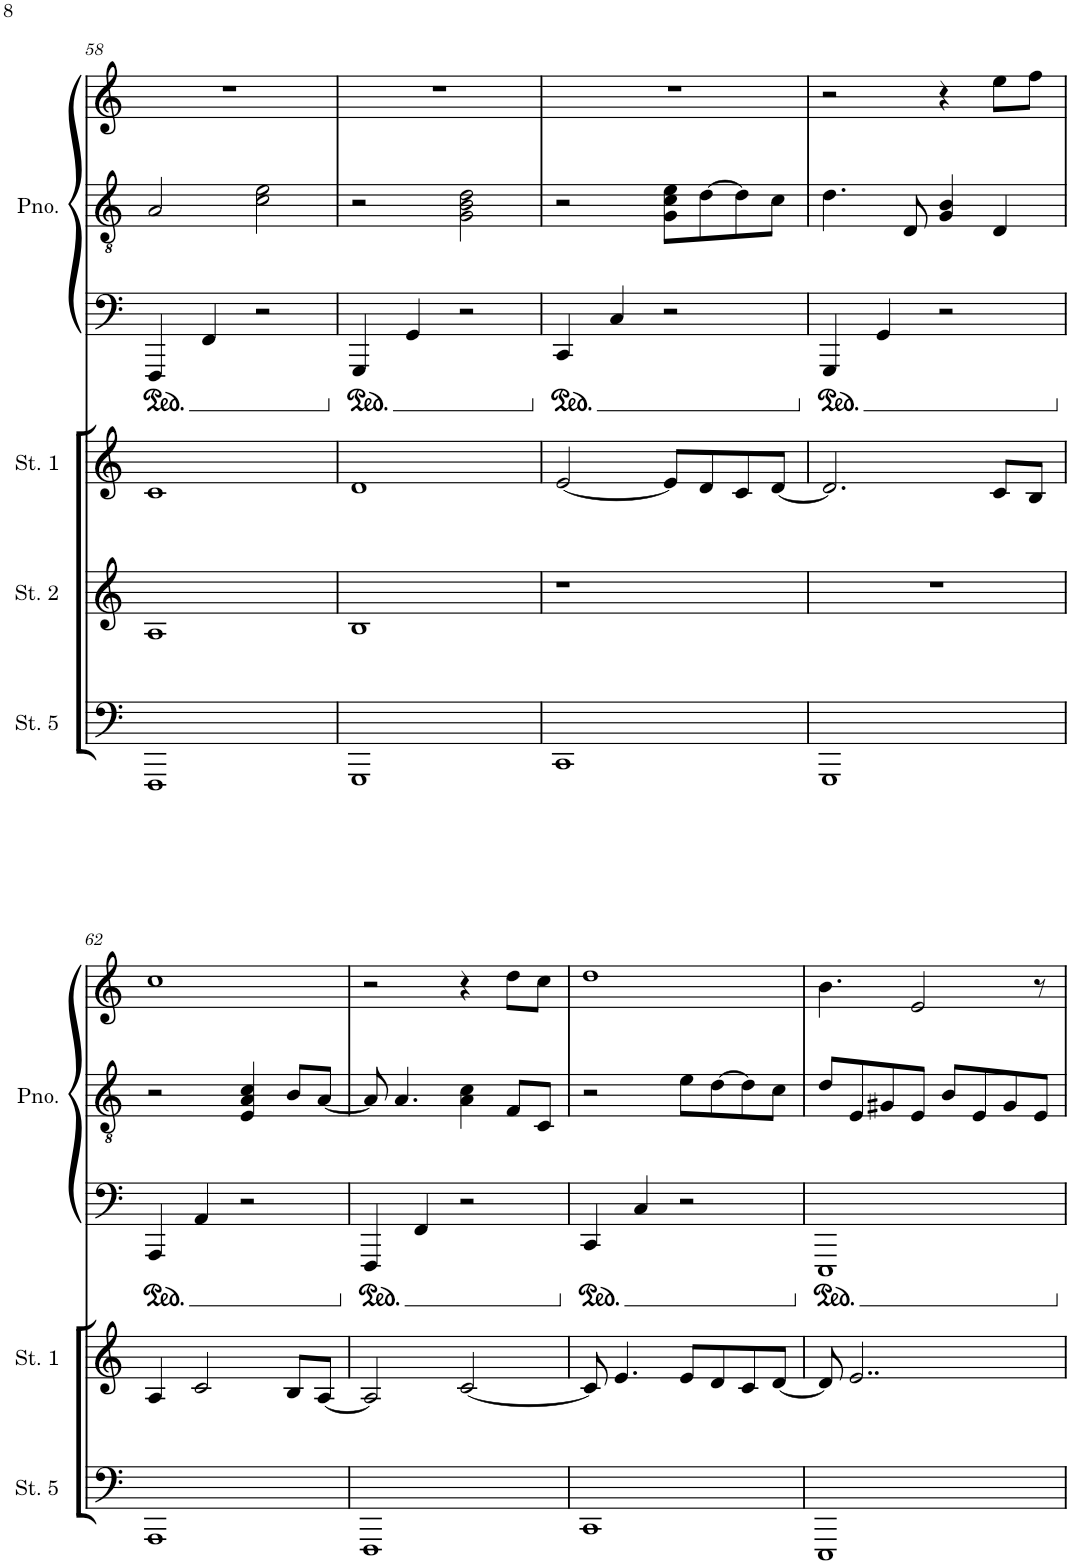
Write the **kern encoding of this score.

**kern	**kern	**kern	**kern	**kern	**kern	**kern	**kern	**kern
*part7	*part6	*part5	*part4	*part4	*part4	*part3	*part2	*part1
*staff9	*staff8	*staff7	*staff6	*staff5	*staff4	*staff3	*staff2	*staff1
*I"Strings 5	*I"Strings 2	*I"Strings 1	*I"Piano	*	*	*I"Oboe	*I"Horn in C	*I"Flute
*I'St. 5	*I'St. 2	*I'St. 1	*I'Pno.	*	*	*I'Ob.	*	*I'Fl.
!!LO:PB:g=z
*clefF4	*clefG2	*clefG2	*clefF4	*clefGv2	*clefG2	*clefG2	*clefG2	*clefG2
*	*	*	*	*	*	*	*Trd7c12	*
*k[]	*k[]	*k[]	*k[]	*k[]	*k[]	*k[]	*k[]	*k[]
*M4/4	*M4/4	*M4/4	*M4/4	*M4/4	*M4/4	*M4/4	*M4/4	*M4/4
=58	=58	=58	=58	=58	=58	=58	=58	=58
1FFF	1A	1c	4FFF/	2A/	1r	1r	1r	1r
.	.	.	4FF/	.	.	.	.	.
.	.	.	2r	2c\ 2e\	.	.	.	.
=59	=59	=59	=59	=59	=59	=59	=59	=59
1GGG	1B	1d	4GGG/	2r	1r	1r	1r	1r
.	.	.	4GG/	.	.	.	.	.
.	.	.	2r	2G\ 2B\ 2d\	.	.	.	.
=60	=60	=60	=60	=60	=60	=60	=60	=60
1CC	1r	[2e/	4CC/	2r	1r	1r	1r	1r
.	.	.	4C/	.	.	.	.	.
.	.	8e/L]	2r	8G\ 8c\ 8e\L	.	.	.	.
.	.	8d/	.	[8d\	.	.	.	.
.	.	8c/	.	8d\]	.	.	.	.
.	.	[8d/J	.	8c\J	.	.	.	.
=61	=61	=61	=61	=61	=61	=61	=61	=61
1GGG	1r	2.d/]	4GGG/	4.d\	2r	1r	1r	1r
.	.	.	4GG/	.	.	.	.	.
.	.	.	.	8D/	.	.	.	.
.	.	.	2r	4G/ 4B/	4r	.	.	.
.	.	8c/L	.	4D/	8ee\L	.	.	.
.	.	8B/J	.	.	8ff\J	.	.	.
!!LO:LB:g=z
=62	=62	=62	=62	=62	=62	=62	=62	=62
1AAA	1r	4A/	4AAA/	2r	1cc	1r	1r	1r
.	.	2c/	4AA/	.	.	.	.	.
.	.	.	2r	4E/ 4A/ 4c/	.	.	.	.
.	.	8B/L	.	8B/L	.	.	.	.
.	.	[8A/J	.	[8A/J	.	.	.	.
=63	=63	=63	=63	=63	=63	=63	=63	=63
1FFF	1r	2A/]	4FFF/	8A/]	2r	1r	1r	1r
.	.	.	.	4.A/	.	.	.	.
.	.	.	4FF/	.	.	.	.	.
.	.	[2c/	2r	4A\ 4c\	4r	.	.	.
.	.	.	.	8F/L	8dd\L	.	.	.
.	.	.	.	8C/J	8cc\J	.	.	.
=64	=64	=64	=64	=64	=64	=64	=64	=64
1CC	1r	8c/]	4CC/	2r	1dd	1r	1r	1r
.	.	4.e/	.	.	.	.	.	.
.	.	.	4C/	.	.	.	.	.
.	.	8e/L	2r	8e\L	.	.	.	.
.	.	8d/	.	[8d\	.	.	.	.
.	.	8c/	.	8d\]	.	.	.	.
.	.	[8d/J	.	8c\J	.	.	.	.
=65	=65	=65	=65	=65	=65	=65	=65	=65
1EEE	1r	8d/]	1EEE	8d/L	4.b\	1r	1r	1r
.	.	2..e/	.	8E/	.	.	.	.
.	.	.	.	8G#X/	.	.	.	.
.	.	.	.	8E/J	2e/	.	.	.
.	.	.	.	8B/L	.	.	.	.
.	.	.	.	8E/	.	.	.	.
.	.	.	.	8G#/	.	.	.	.
.	.	.	.	8E/J	8r	.	.	.
=	=	=	=	=	=	=	=	=
*-	*-	*-	*-	*-	*-	*-	*-	*-
